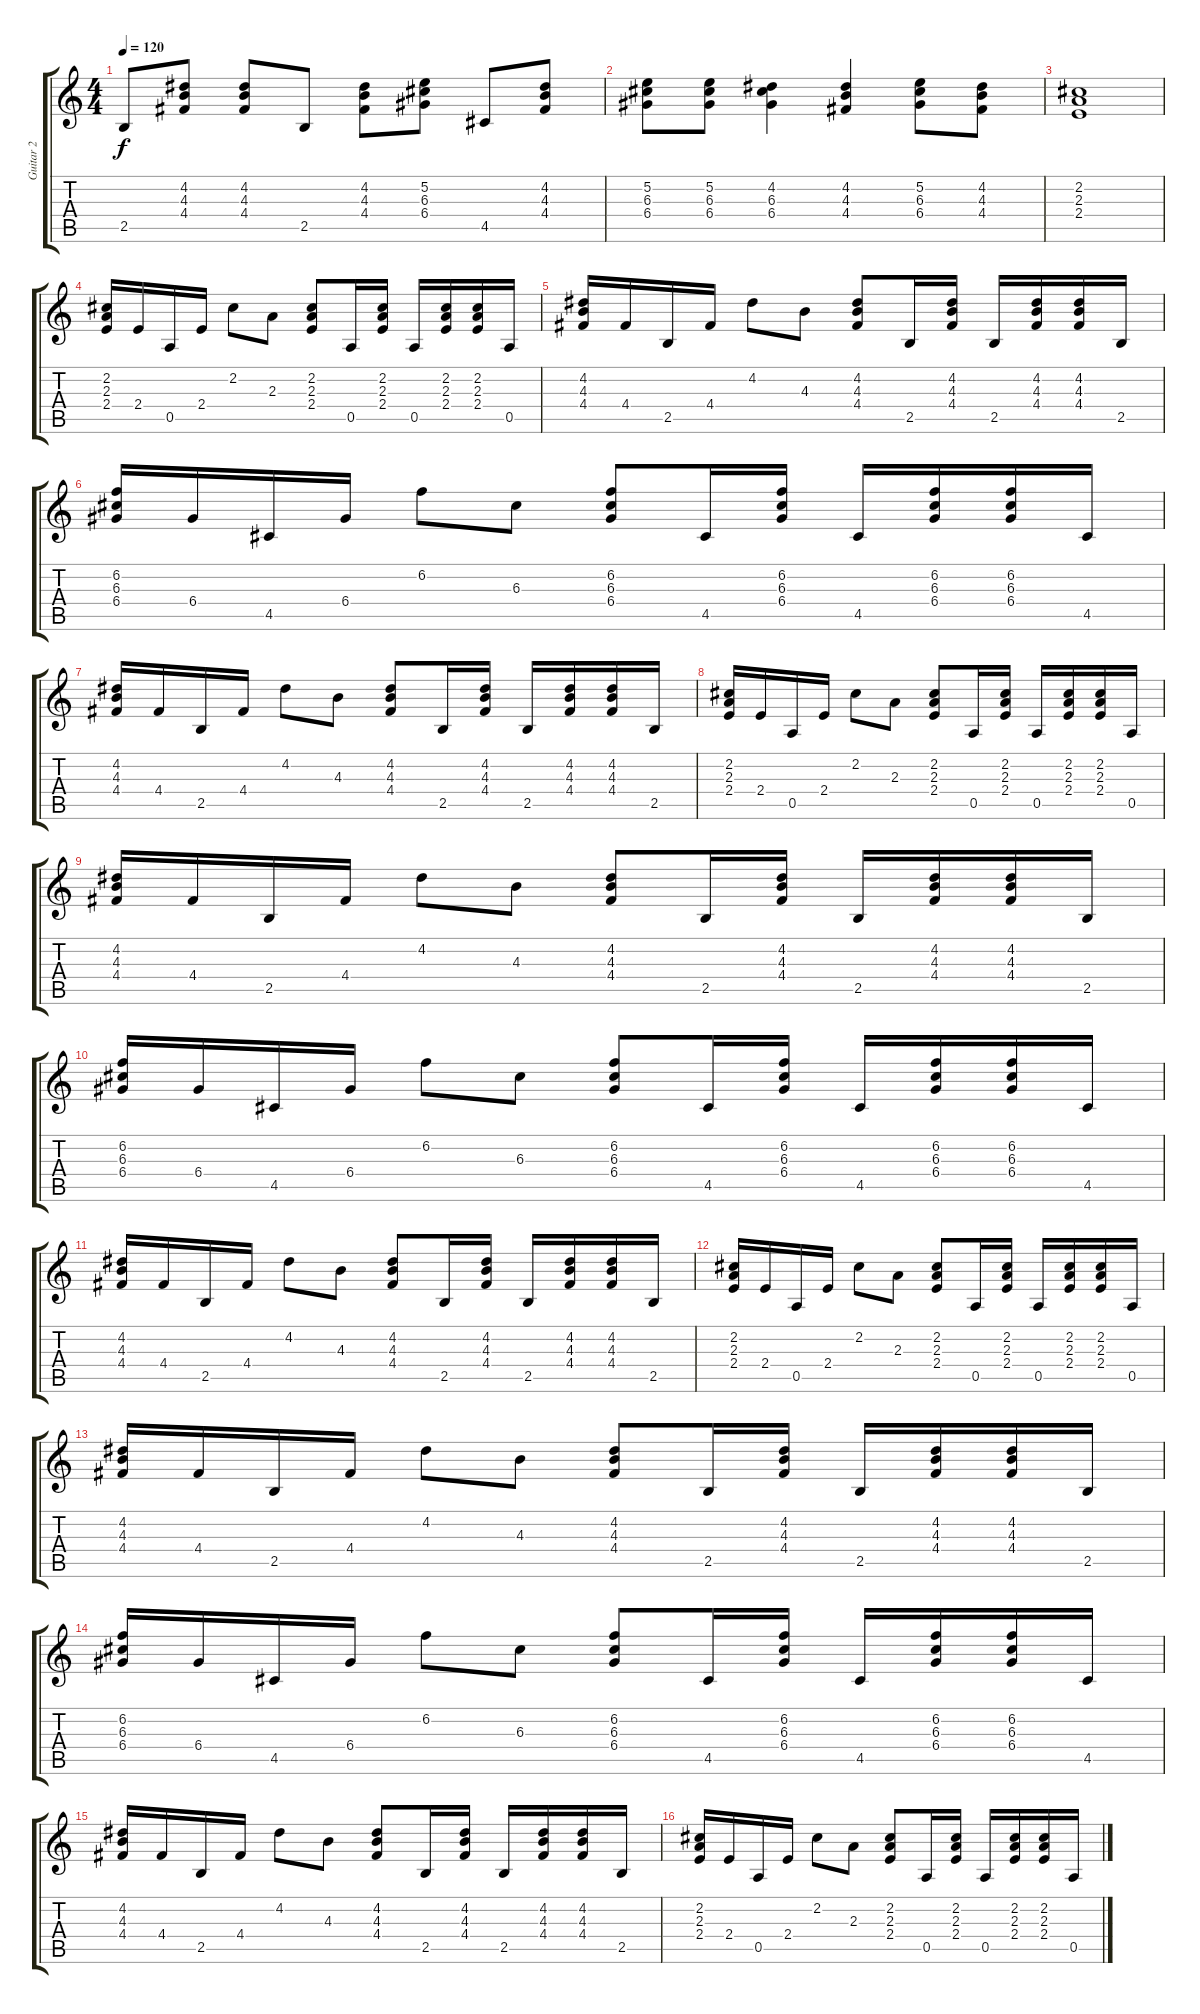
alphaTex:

\track ("Guitar 2" "Guitar 2") {instrument distortionguitar}
\staff {score tabs}
\tuning (E4 B3 G3 D3 A2 E2) {hide}
\ts (4 4)
\tempo 120
\clef g2
\ks c
2.5.8{dy f} (4.2 4.3 4.4).8 (4.2 4.3 4.4).8 2.5.8 (4.2 4.3 4.4).8 (5.2 6.3 6.4).8 4.5.8 (4.2 4.3 4.4).8 |
(5.2 6.3 6.4).8 (5.2 6.3 6.4).8 (4.2 6.3 6.4).4 (4.2 4.3 4.4).4 (5.2 6.3 6.4).8 (4.2 4.3 4.4).8 |
(2.2 2.3 2.4).1 |
\section ("" "")
(2.2 2.3 2.4).16 2.4.16 0.5.16 2.4.16 2.2.8 2.3.8 (2.2 2.3 2.4).8 0.5.16 (2.2 2.3 2.4).16 0.5.16 (2.2 2.3 2.4).16 (2.2 2.3 2.4).16 0.5.16 |
(4.2 4.3 4.4).16 4.4.16 2.5.16 4.4.16 4.2.8 4.3.8 (4.2 4.3 4.4).8 2.5.16 (4.2 4.3 4.4).16 2.5.16 (4.2 4.3 4.4).16 (4.2 4.3 4.4).16 2.5.16 |
(6.2 6.3 6.4).16 6.4.16 4.5.16 6.4.16 6.2.8 6.3.8 (6.2 6.3 6.4).8 4.5.16 (6.2 6.3 6.4).16 4.5.16 (6.2 6.3 6.4).16 (6.2 6.3 6.4).16 4.5.16 |
(4.2 4.3 4.4).16 4.4.16 2.5.16 4.4.16 4.2.8 4.3.8 (4.2 4.3 4.4).8 2.5.16 (4.2 4.3 4.4).16 2.5.16 (4.2 4.3 4.4).16 (4.2 4.3 4.4).16 2.5.16 |
(2.2 2.3 2.4).16 2.4.16 0.5.16 2.4.16 2.2.8 2.3.8 (2.2 2.3 2.4).8 0.5.16 (2.2 2.3 2.4).16 0.5.16 (2.2 2.3 2.4).16 (2.2 2.3 2.4).16 0.5.16 |
(4.2 4.3 4.4).16 4.4.16 2.5.16 4.4.16 4.2.8 4.3.8 (4.2 4.3 4.4).8 2.5.16 (4.2 4.3 4.4).16 2.5.16 (4.2 4.3 4.4).16 (4.2 4.3 4.4).16 2.5.16 |
(6.2 6.3 6.4).16 6.4.16 4.5.16 6.4.16 6.2.8 6.3.8 (6.2 6.3 6.4).8 4.5.16 (6.2 6.3 6.4).16 4.5.16 (6.2 6.3 6.4).16 (6.2 6.3 6.4).16 4.5.16 |
(4.2 4.3 4.4).16 4.4.16 2.5.16 4.4.16 4.2.8 4.3.8 (4.2 4.3 4.4).8 2.5.16 (4.2 4.3 4.4).16 2.5.16 (4.2 4.3 4.4).16 (4.2 4.3 4.4).16 2.5.16 |
\section ("" "")
(2.2 2.3 2.4).16 2.4.16 0.5.16 2.4.16 2.2.8 2.3.8 (2.2 2.3 2.4).8 0.5.16 (2.2 2.3 2.4).16 0.5.16 (2.2 2.3 2.4).16 (2.2 2.3 2.4).16 0.5.16 |
(4.2 4.3 4.4).16 4.4.16 2.5.16 4.4.16 4.2.8 4.3.8 (4.2 4.3 4.4).8 2.5.16 (4.2 4.3 4.4).16 2.5.16 (4.2 4.3 4.4).16 (4.2 4.3 4.4).16 2.5.16 |
(6.2 6.3 6.4).16 6.4.16 4.5.16 6.4.16 6.2.8 6.3.8 (6.2 6.3 6.4).8 4.5.16 (6.2 6.3 6.4).16 4.5.16 (6.2 6.3 6.4).16 (6.2 6.3 6.4).16 4.5.16 |
(4.2 4.3 4.4).16 4.4.16 2.5.16 4.4.16 4.2.8 4.3.8 (4.2 4.3 4.4).8 2.5.16 (4.2 4.3 4.4).16 2.5.16 (4.2 4.3 4.4).16 (4.2 4.3 4.4).16 2.5.16 |
(2.2 2.3 2.4).16 2.4.16 0.5.16 2.4.16 2.2.8 2.3.8 (2.2 2.3 2.4).8 0.5.16 (2.2 2.3 2.4).16 0.5.16 (2.2 2.3 2.4).16 (2.2 2.3 2.4).16 0.5.16
